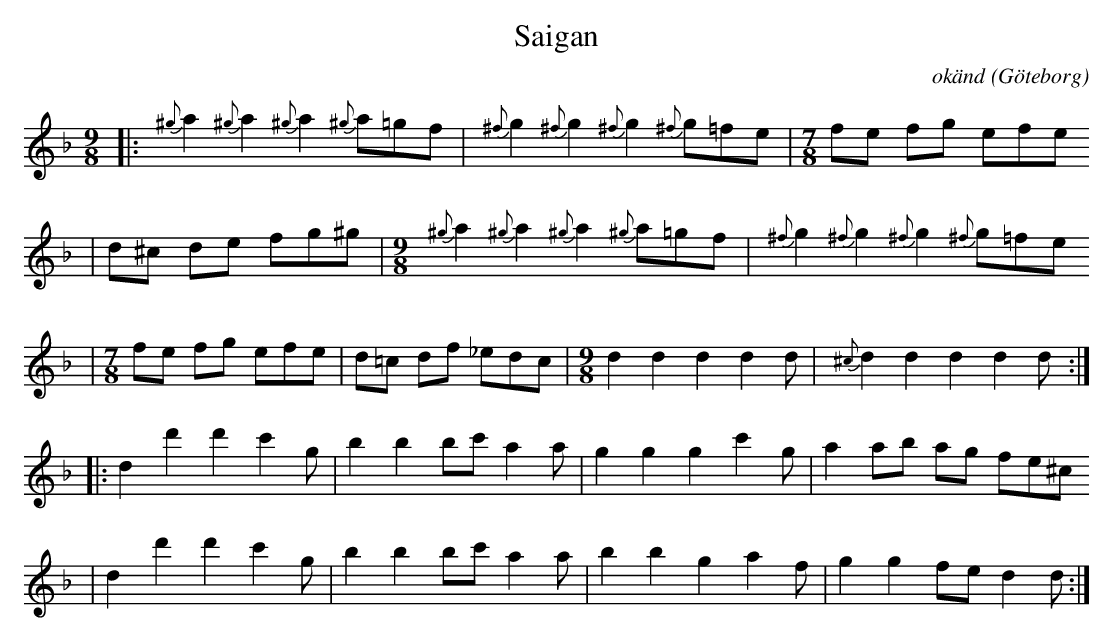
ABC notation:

X:1
T:Saigan
C:okänd
O:Göteborg
M:9/8
L:1/4
K:Dm
|: {^g}a {^g}a {^g}a {^g}a/=g/f/ | {^f}g {^f}g {^f}g {^f}g/=f/e/ |[M:7/8] f/e/ f/g/ e/f/e/
| d/^c/ d/e/ f/g/^g/ |[M:9/8] {^g}a {^g}a {^g}a {^g}a/=g/f/ | {^f}g {^f}g {^f}g {^f}g/=f/e/
|[M:7/8] f/e/ f/g/ e/f/e/ | d/=c/ d/f/ _e/d/c/ |[M:9/8] d d d d d/ | {^c}d d d d d/:|
|: d d' d' c' g/ | b b b/c'/ a a/ | g g g c' g/ | a a/b/ a/g/ f/e/^c/
| d d' d' c' g/ | b b b/c'/ a a/ |b b g a f/ | g g f/e/ d d/ :|
